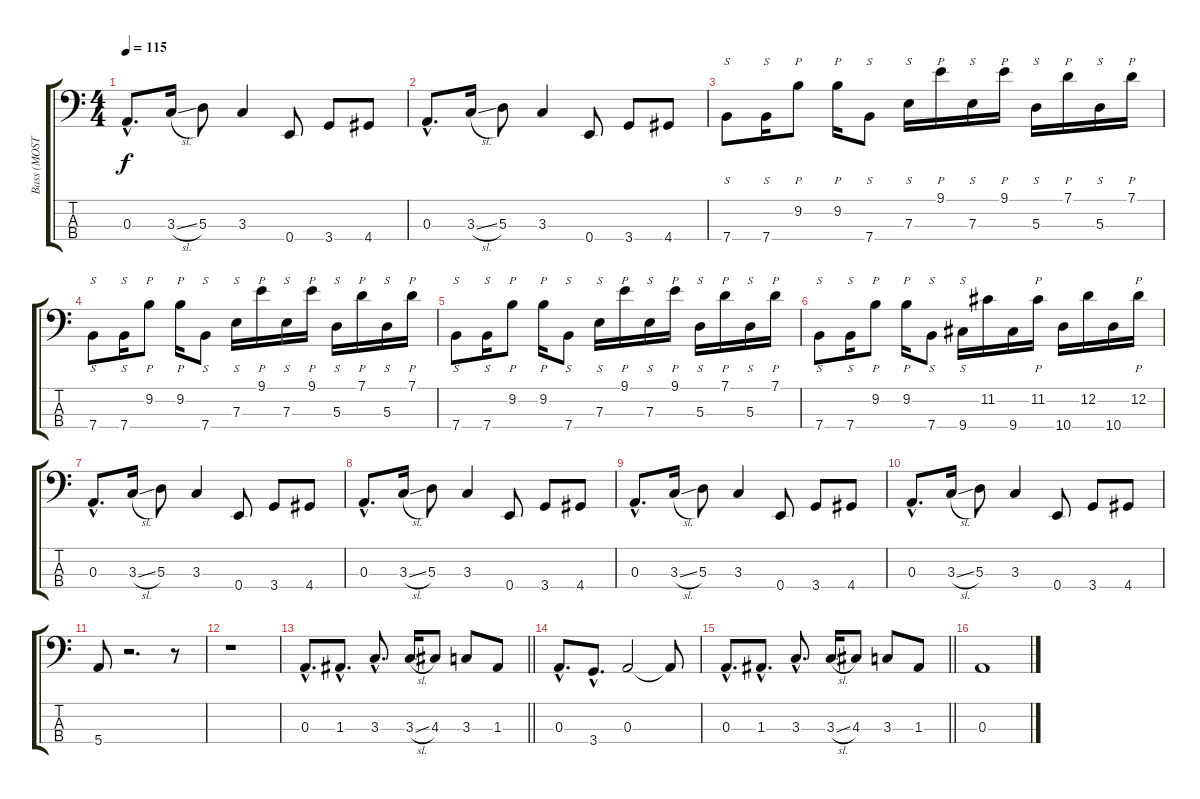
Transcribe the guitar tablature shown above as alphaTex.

\track ("Bass (MOSTA)" "Bass (MOST") {instrument electricbassfinger}
\staff {score tabs}
\tuning (G2 D2 A1 E1) {hide}
\ts (4 4)
\tempo 115
\clef f4
\ks c
0.3{hac}.8{d dy f} 3.3{sl}.16 5.3.8 3.3.4 0.4.8 3.4.8 4.4.8 |
0.3{hac}.8{d} 3.3{sl}.16 5.3.8 3.3.4 0.4.8 3.4.8 4.4.8 |
7.4.8{s} 7.4.16{s} 9.2.8{p} 9.2.16{p} 7.4.8{s} 7.3.16{s} 9.1.16{p} 7.3.16{s} 9.1.16{p} 5.3.16{s} 7.1.16{p} 5.3.16{s} 7.1.16{p} |
7.4.8{s} 7.4.16{s} 9.2.8{p} 9.2.16{p} 7.4.8{s} 7.3.16{s} 9.1.16{p} 7.3.16{s} 9.1.16{p} 5.3.16{s} 7.1.16{p} 5.3.16{s} 7.1.16{p} |
7.4.8{s} 7.4.16{s} 9.2.8{p} 9.2.16{p} 7.4.8{s} 7.3.16{s} 9.1.16{p} 7.3.16{s} 9.1.16{p} 5.3.16{s} 7.1.16{p} 5.3.16{s} 7.1.16{p} |
7.4.8{s} 7.4.16{s} 9.2.8{p} 9.2.16{p} 7.4.8{s} 9.4.16{s} 11.2.16 9.4.16 11.2.16{p} 10.4.16 12.2.16 10.4.16 12.2.16{p} |
0.3{hac}.8{d} 3.3{sl}.16 5.3.8 3.3.4 0.4.8 3.4.8 4.4.8 |
0.3{hac}.8{d} 3.3{sl}.16 5.3.8 3.3.4 0.4.8 3.4.8 4.4.8 |
0.3{hac}.8{d} 3.3{sl}.16 5.3.8 3.3.4 0.4.8 3.4.8 4.4.8 |
0.3{hac}.8{d} 3.3{sl}.16 5.3.8 3.3.4 0.4.8 3.4.8 4.4.8 |
5.4.8 r.2{d} r.8 |
r.1 |
\barLineRight lightlight
0.3{hac}.8{d} 1.3{hac}.8{d} 3.3{hac}.8{d} 3.3{sl}.16 4.3.8 3.3.8 1.3.8 |
0.3{hac}.8{d} 3.4{hac}.8{d} 0.3.2 0.3{t}.8 |
\barLineRight lightlight
0.3{hac}.8{d} 1.3{hac}.8{d} 3.3{hac}.8{d} 3.3{sl}.16 4.3.8 3.3.8 1.3.8 |
0.3.1
